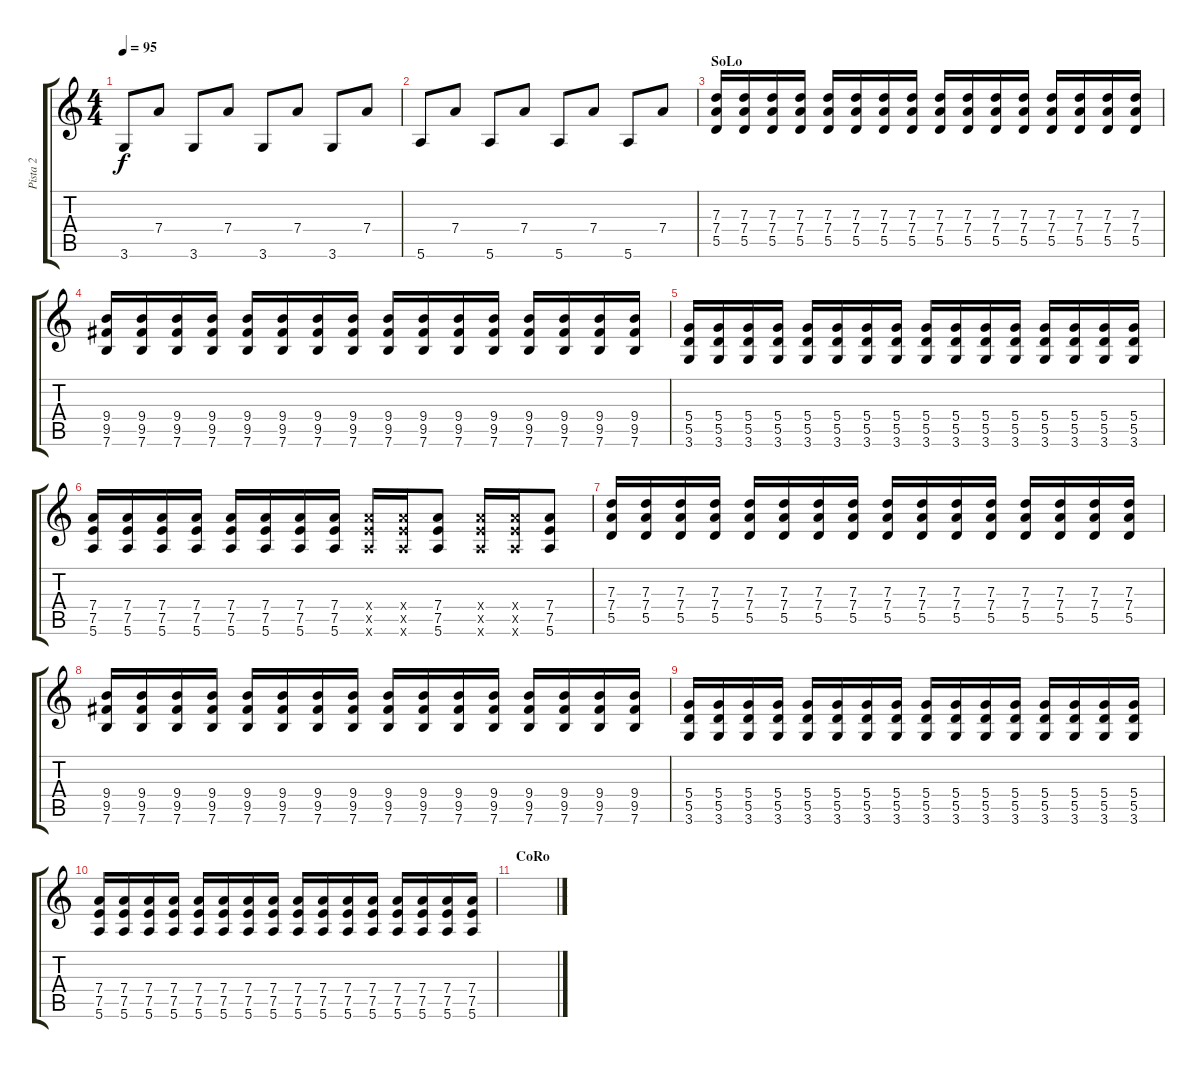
\track ("Pista 2" "Pista 2") {instrument distortionguitar}
\staff {score tabs}
\tuning (E4 B3 G3 D3 A2 E2) {hide}
\ts (4 4)
\tempo 95
\clef g2
\ks c
3.6.8{dy f} 7.4.8 3.6.8 7.4.8 3.6.8 7.4.8 3.6.8 7.4.8 |
5.6.8 7.4.8 5.6.8 7.4.8 5.6.8 7.4.8 5.6.8 7.4.8 |
\section ("" "SoLo")
(7.3 7.4 5.5).16 (7.3 7.4 5.5).16 (7.3 7.4 5.5).16 (7.3 7.4 5.5).16 (7.3 7.4 5.5).16 (7.3 7.4 5.5).16 (7.3 7.4 5.5).16 (7.3 7.4 5.5).16 (7.3 7.4 5.5).16 (7.3 7.4 5.5).16 (7.3 7.4 5.5).16 (7.3 7.4 5.5).16 (7.3 7.4 5.5).16 (7.3 7.4 5.5).16 (7.3 7.4 5.5).16 (7.3 7.4 5.5).16 |
(9.4 9.5 7.6).16 (9.4 9.5 7.6).16 (9.4 9.5 7.6).16 (9.4 9.5 7.6).16 (9.4 9.5 7.6).16 (9.4 9.5 7.6).16 (9.4 9.5 7.6).16 (9.4 9.5 7.6).16 (9.4 9.5 7.6).16 (9.4 9.5 7.6).16 (9.4 9.5 7.6).16 (9.4 9.5 7.6).16 (9.4 9.5 7.6).16 (9.4 9.5 7.6).16 (9.4 9.5 7.6).16 (9.4 9.5 7.6).16 |
(5.4 5.5 3.6).16 (5.4 5.5 3.6).16 (5.4 5.5 3.6).16 (5.4 5.5 3.6).16 (5.4 5.5 3.6).16 (5.4 5.5 3.6).16 (5.4 5.5 3.6).16 (5.4 5.5 3.6).16 (5.4 5.5 3.6).16 (5.4 5.5 3.6).16 (5.4 5.5 3.6).16 (5.4 5.5 3.6).16 (5.4 5.5 3.6).16 (5.4 5.5 3.6).16 (5.4 5.5 3.6).16 (5.4 5.5 3.6).16 |
(7.4 7.5 5.6).16 (7.4 7.5 5.6).16 (7.4 7.5 5.6).16 (7.4 7.5 5.6).16 (7.4 7.5 5.6).16 (7.4 7.5 5.6).16 (7.4 7.5 5.6).16 (7.4 7.5 5.6).16 (7.4{x} 7.5{x} 5.6{x}).16{volume 16} (7.4{x} 7.5{x} 5.6{x}).16 (7.4 7.5 5.6).8 (7.4{x} 7.5{x} 5.6{x}).16 (7.4{x} 7.5{x} 5.6{x}).16 (7.4 7.5 5.6).8 |
(7.3 7.4 5.5).16{volume 12} (7.3 7.4 5.5).16 (7.3 7.4 5.5).16 (7.3 7.4 5.5).16 (7.3 7.4 5.5).16 (7.3 7.4 5.5).16 (7.3 7.4 5.5).16 (7.3 7.4 5.5).16 (7.3 7.4 5.5).16 (7.3 7.4 5.5).16 (7.3 7.4 5.5).16 (7.3 7.4 5.5).16 (7.3 7.4 5.5).16 (7.3 7.4 5.5).16 (7.3 7.4 5.5).16 (7.3 7.4 5.5).16 |
(9.4 9.5 7.6).16 (9.4 9.5 7.6).16 (9.4 9.5 7.6).16 (9.4 9.5 7.6).16 (9.4 9.5 7.6).16 (9.4 9.5 7.6).16 (9.4 9.5 7.6).16 (9.4 9.5 7.6).16 (9.4 9.5 7.6).16 (9.4 9.5 7.6).16 (9.4 9.5 7.6).16 (9.4 9.5 7.6).16 (9.4 9.5 7.6).16 (9.4 9.5 7.6).16 (9.4 9.5 7.6).16 (9.4 9.5 7.6).16 |
(5.4 5.5 3.6).16 (5.4 5.5 3.6).16 (5.4 5.5 3.6).16 (5.4 5.5 3.6).16 (5.4 5.5 3.6).16 (5.4 5.5 3.6).16 (5.4 5.5 3.6).16 (5.4 5.5 3.6).16 (5.4 5.5 3.6).16 (5.4 5.5 3.6).16 (5.4 5.5 3.6).16 (5.4 5.5 3.6).16 (5.4 5.5 3.6).16 (5.4 5.5 3.6).16 (5.4 5.5 3.6).16 (5.4 5.5 3.6).16 |
(7.4 7.5 5.6).16 (7.4 7.5 5.6).16 (7.4 7.5 5.6).16 (7.4 7.5 5.6).16 (7.4 7.5 5.6).16 (7.4 7.5 5.6).16 (7.4 7.5 5.6).16 (7.4 7.5 5.6).16 (7.4 7.5 5.6).16 (7.4 7.5 5.6).16 (7.4 7.5 5.6).16 (7.4 7.5 5.6).16 (7.4 7.5 5.6).16 (7.4 7.5 5.6).16 (7.4 7.5 5.6).16 (7.4 7.5 5.6).16 |
\section ("" "CoRo")
